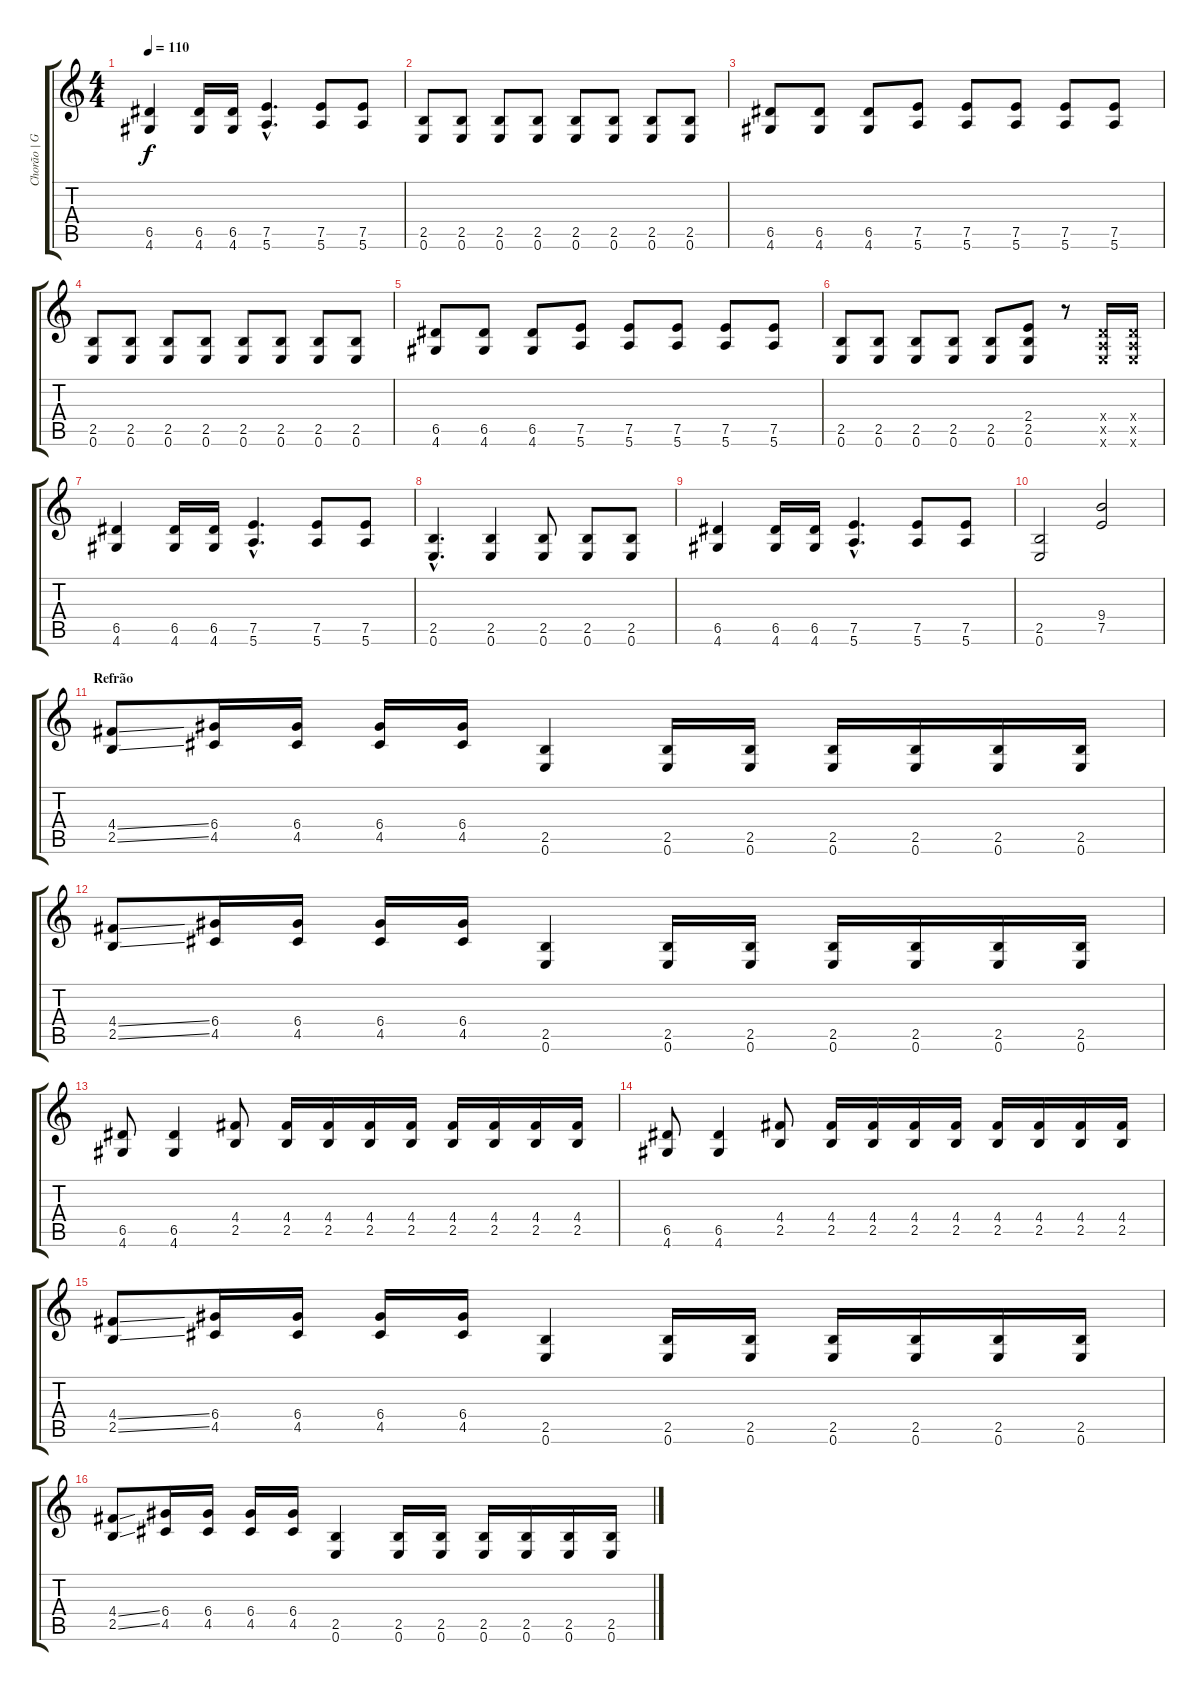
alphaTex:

\track ("Chorão | Guitarra Base" "Chorão | G") {instrument distortionguitar}
\staff {score tabs}
\tuning (E4 B3 G3 D3 A2 E2) {hide}
\ts (4 4)
\tempo 110
\clef g2
\ks c
(6.5 4.6).4{dy f} (6.5 4.6).16 (6.5 4.6).16 (7.5{hac} 5.6{hac}).4{d} (7.5 5.6).8 (7.5 5.6).8 |
(2.5 0.6).8 (2.5 0.6).8 (2.5 0.6).8 (2.5 0.6).8 (2.5 0.6).8 (2.5 0.6).8 (2.5 0.6).8 (2.5 0.6).8 |
(6.5 4.6).8 (6.5 4.6).8 (6.5 4.6).8 (7.5 5.6).8 (7.5 5.6).8 (7.5 5.6).8 (7.5 5.6).8 (7.5 5.6).8 |
(2.5 0.6).8 (2.5 0.6).8 (2.5 0.6).8 (2.5 0.6).8 (2.5 0.6).8 (2.5 0.6).8 (2.5 0.6).8 (2.5 0.6).8 |
(6.5 4.6).8 (6.5 4.6).8 (6.5 4.6).8 (7.5 5.6).8 (7.5 5.6).8 (7.5 5.6).8 (7.5 5.6).8 (7.5 5.6).8 |
(2.5 0.6).8 (2.5 0.6).8 (2.5 0.6).8 (2.5 0.6).8 (2.5 0.6).8 (2.4 2.5 0.6).8 r.8 (0.4{x} 0.5{x} 0.6{x}).16 (0.4{x} 0.5{x} 0.6{x}).16 |
(6.5 4.6).4 (6.5 4.6).16 (6.5 4.6).16 (7.5{hac} 5.6{hac}).4{d} (7.5 5.6).8 (7.5 5.6).8 |
(2.5{hac} 0.6{hac}).4{d} (2.5 0.6).4 (2.5 0.6).8 (2.5 0.6).8 (2.5 0.6).8 |
(6.5 4.6).4 (6.5 4.6).16 (6.5 4.6).16 (7.5{hac} 5.6{hac}).4{d} (7.5 5.6).8 (7.5 5.6).8 |
(2.5 0.6).2 (9.4 7.5).2 |
\section ("" "Refrão")
(4.4{ss} 2.5{ss}).8 (6.4 4.5).16 (6.4 4.5).16 (6.4 4.5).16 (6.4 4.5).16 (2.5 0.6).4 (2.5 0.6).16 (2.5 0.6).16 (2.5 0.6).16 (2.5 0.6).16 (2.5 0.6).16 (2.5 0.6).16 |
(4.4{ss} 2.5{ss}).8 (6.4 4.5).16 (6.4 4.5).16 (6.4 4.5).16 (6.4 4.5).16 (2.5 0.6).4 (2.5 0.6).16 (2.5 0.6).16 (2.5 0.6).16 (2.5 0.6).16 (2.5 0.6).16 (2.5 0.6).16 |
(6.5 4.6).8 (6.5 4.6).4 (4.4 2.5).8 (4.4 2.5).16 (4.4 2.5).16 (4.4 2.5).16 (4.4 2.5).16 (4.4 2.5).16 (4.4 2.5).16 (4.4 2.5).16 (4.4 2.5).16 |
(6.5 4.6).8 (6.5 4.6).4 (4.4 2.5).8 (4.4 2.5).16 (4.4 2.5).16 (4.4 2.5).16 (4.4 2.5).16 (4.4 2.5).16 (4.4 2.5).16 (4.4 2.5).16 (4.4 2.5).16 |
(4.4{ss} 2.5{ss}).8 (6.4 4.5).16 (6.4 4.5).16 (6.4 4.5).16 (6.4 4.5).16 (2.5 0.6).4 (2.5 0.6).16 (2.5 0.6).16 (2.5 0.6).16 (2.5 0.6).16 (2.5 0.6).16 (2.5 0.6).16 |
(4.4{ss} 2.5{ss}).8 (6.4 4.5).16 (6.4 4.5).16 (6.4 4.5).16 (6.4 4.5).16 (2.5 0.6).4 (2.5 0.6).16 (2.5 0.6).16 (2.5 0.6).16 (2.5 0.6).16 (2.5 0.6).16 (2.5 0.6).16
